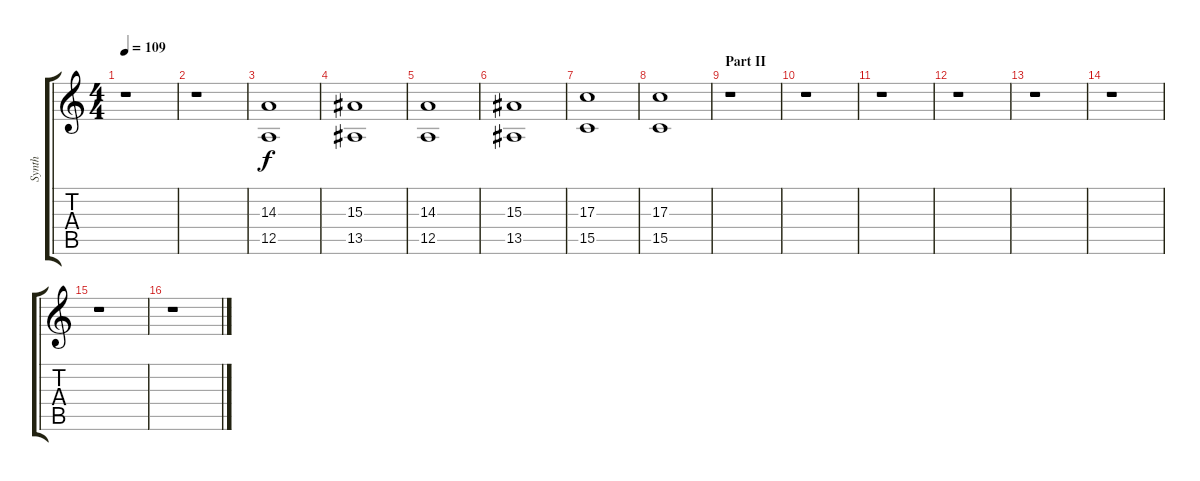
\track ("Synth" "Synth") {instrument choiraahs}
\staff {score tabs}
\tuning (E4 B3 G3 D3 A2 E2) {hide}
\ts (4 4)
\tempo 109
\clef g2
\ks c
r.1{dy f} |
r.1 |
(14.3 12.5).1 |
(15.3 13.5).1 |
(14.3 12.5).1 |
(15.3 13.5).1 |
(17.3 15.5).1 |
(17.3 15.5).1 |
\section ("" "Part II")
r.1 |
r.1 |
r.1 |
r.1 |
r.1 |
r.1 |
r.1 |
r.1
